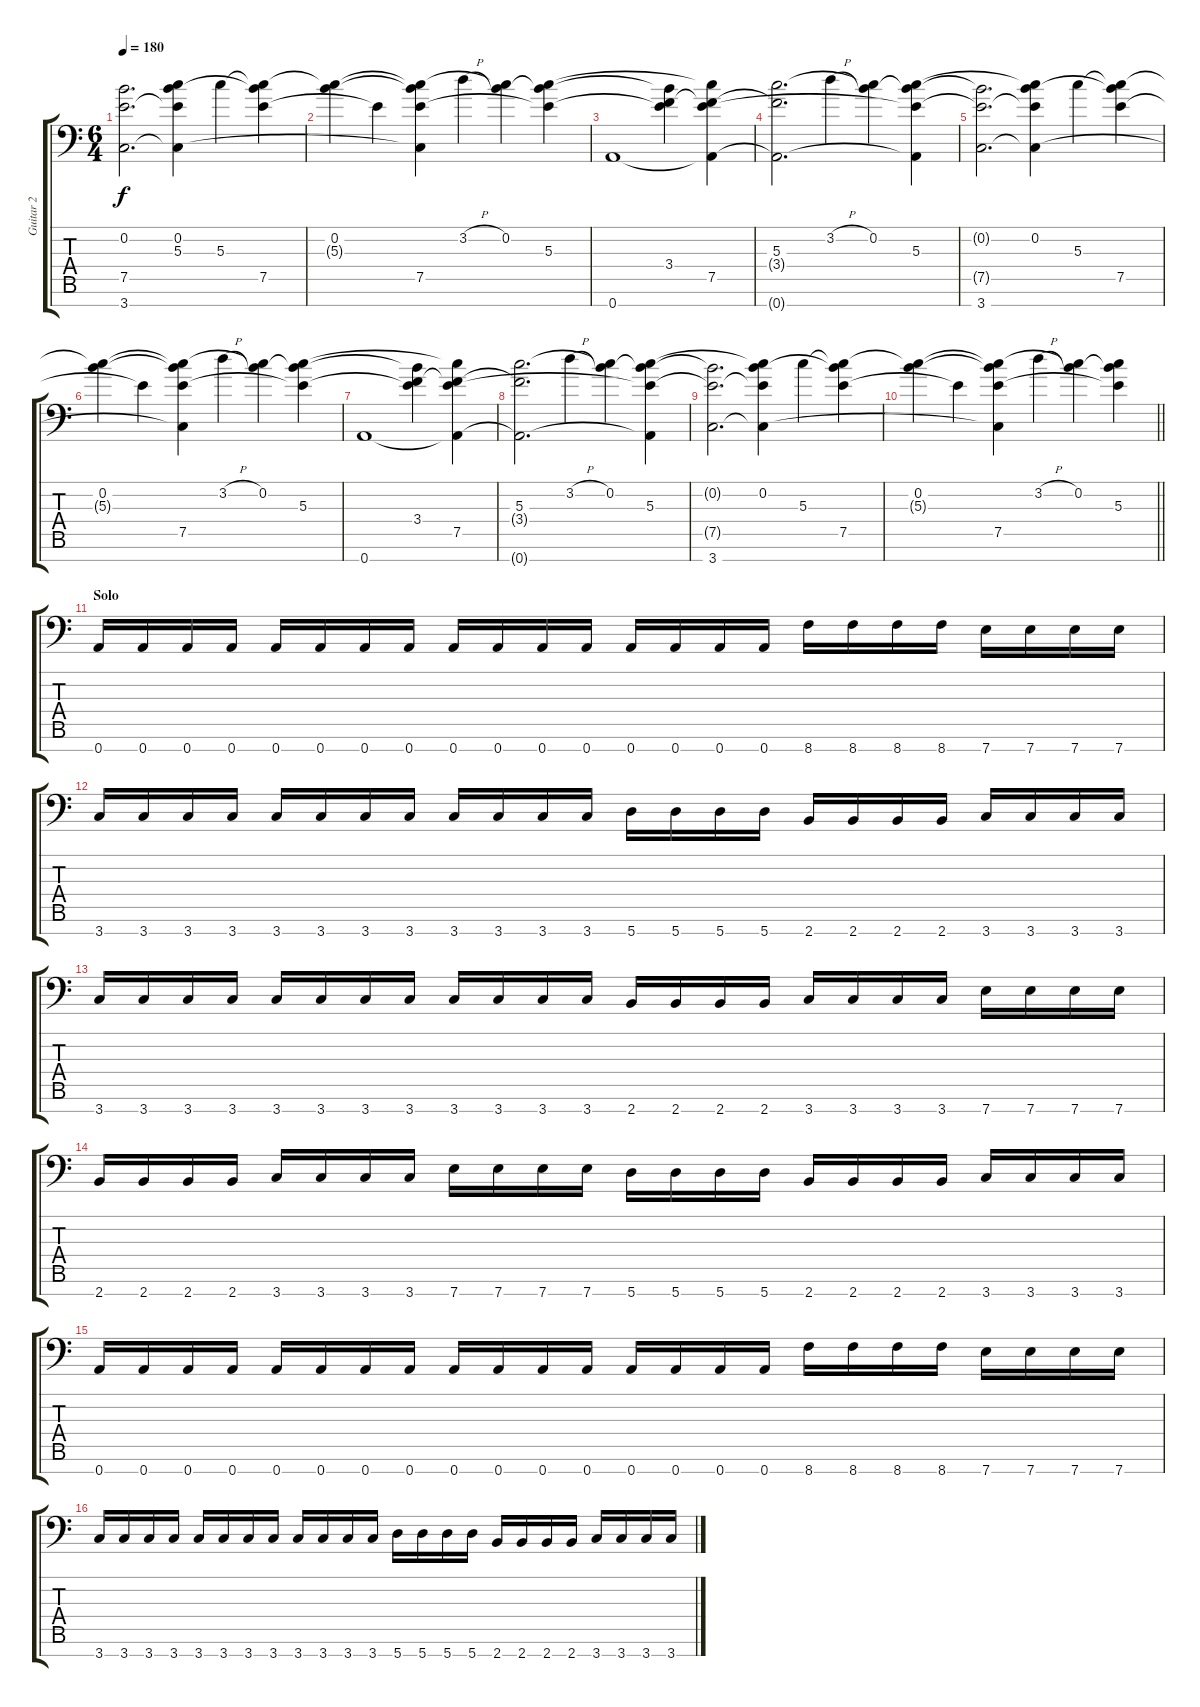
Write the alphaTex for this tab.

\track ("Guitar 2" "Guitar 2") {instrument distortionguitar}
\staff {score tabs}
\tuning (E4 B3 G3 D3 A2 E2 A1) {hide}
\ts (6 4)
\tempo 180
\clef f4
\ks c
(0.2{t} 7.5{t} 3.7).2{d dy f} (0.2 5.3{t} 7.5{t} 3.7{t}).4 5.3.4 (0.2{t} 5.3{t} 7.5).4 |
(0.2 5.3{t}).4 7.5{t}.4 (0.2{t} 5.3{t} 7.5 3.7{t}).4 3.2{h}.4 (0.2 5.3{t}).4 (0.2{t} 5.3 7.5{t}).4 |
0.7.1 (0.2{t} 3.4 7.5{t}).4 (5.3{t} 3.4{t} 7.5 0.7{t}).4 |
(5.3 3.4{t} 0.7{t}).2{d} 3.2{h}.4 (0.2 5.3{t}).4 (0.2{t} 5.3 7.5{t} 0.7{t}).4 |
(0.2{t} 7.5{t} 3.7).2{d} (0.2 5.3{t} 7.5{t} 3.7{t}).4 5.3.4 (0.2{t} 5.3{t} 7.5).4 |
(0.2 5.3{t}).4 7.5{t}.4 (0.2{t} 5.3{t} 7.5 3.7{t}).4 3.2{h}.4 (0.2 5.3{t}).4 (0.2{t} 5.3 7.5{t}).4 |
0.7.1 (0.2{t} 3.4 7.5{t}).4 (5.3{t} 3.4{t} 7.5 0.7{t}).4 |
(5.3 3.4{t} 0.7{t}).2{d} 3.2{h}.4 (0.2 5.3{t}).4 (0.2{t} 5.3 7.5{t} 0.7{t}).4 |
(0.2{t} 7.5{t} 3.7).2{d} (0.2 5.3{t} 7.5{t} 3.7{t}).4 5.3.4 (0.2{t} 5.3{t} 7.5).4 |
\barLineRight lightlight
(0.2 5.3{t}).4 7.5{t}.4 (0.2{t} 5.3{t} 7.5 3.7{t}).4 3.2{h}.4 (0.2 5.3{t}).4 (0.2{t} 5.3 7.5{t}).4 |
\section ("" "Solo")
0.7.16{balance 16} 0.7.16 0.7.16 0.7.16 0.7.16 0.7.16 0.7.16 0.7.16 0.7.16 0.7.16 0.7.16 0.7.16 0.7.16 0.7.16 0.7.16 0.7.16 8.7.16 8.7.16 8.7.16 8.7.16 7.7.16 7.7.16 7.7.16 7.7.16 |
3.7.16 3.7.16 3.7.16 3.7.16 3.7.16 3.7.16 3.7.16 3.7.16 3.7.16 3.7.16 3.7.16 3.7.16 5.7.16 5.7.16 5.7.16 5.7.16 2.7.16 2.7.16 2.7.16 2.7.16 3.7.16 3.7.16 3.7.16 3.7.16 |
3.7.16 3.7.16 3.7.16 3.7.16 3.7.16 3.7.16 3.7.16 3.7.16 3.7.16 3.7.16 3.7.16 3.7.16 2.7.16 2.7.16 2.7.16 2.7.16 3.7.16 3.7.16 3.7.16 3.7.16 7.7.16 7.7.16 7.7.16 7.7.16 |
2.7.16 2.7.16 2.7.16 2.7.16 3.7.16 3.7.16 3.7.16 3.7.16 7.7.16 7.7.16 7.7.16 7.7.16 5.7.16 5.7.16 5.7.16 5.7.16 2.7.16 2.7.16 2.7.16 2.7.16 3.7.16 3.7.16 3.7.16 3.7.16 |
0.7.16 0.7.16 0.7.16 0.7.16 0.7.16 0.7.16 0.7.16 0.7.16 0.7.16 0.7.16 0.7.16 0.7.16 0.7.16 0.7.16 0.7.16 0.7.16 8.7.16 8.7.16 8.7.16 8.7.16 7.7.16 7.7.16 7.7.16 7.7.16 |
3.7.16 3.7.16 3.7.16 3.7.16 3.7.16 3.7.16 3.7.16 3.7.16 3.7.16 3.7.16 3.7.16 3.7.16 5.7.16 5.7.16 5.7.16 5.7.16 2.7.16 2.7.16 2.7.16 2.7.16 3.7.16 3.7.16 3.7.16 3.7.16
